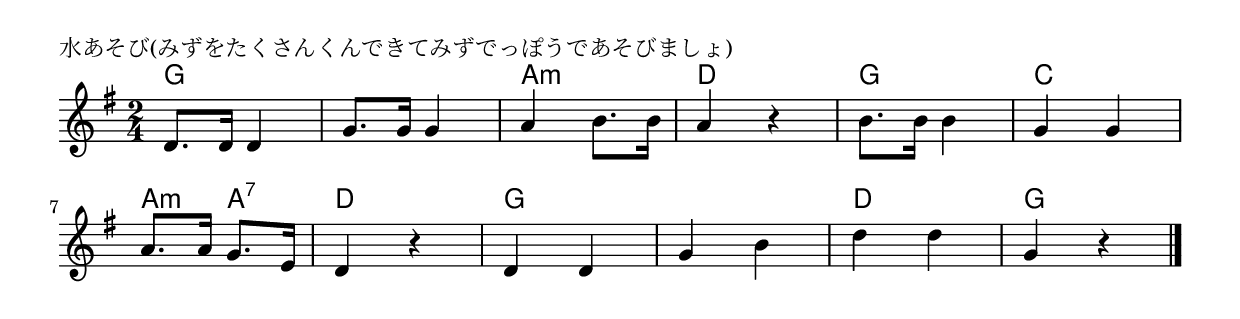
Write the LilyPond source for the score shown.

\version "2.18.2"

% 水あそび(みずをたくさんくんできてみずでっぽうであそびましょ)

\header {
piece = "水あそび(みずをたくさんくんできてみずでっぽうであそびましょ)"
}

melody =
\relative c' {
\key g \major
\time 2/4
\set Score.tempoHideNote = ##t
\tempo 4=90
\numericTimeSignature
%
d8. d16 d4 |
g8. g16 g4 |
a4 b8. b16 |
a4 r |
b8. b16 b4 |
g4 g |
\break
a8. a16 g8. e16 |
d4 r |
d d |
g b |
d d |
g,4 r |



\bar "|."
}
\score {
<<
\chords {
\set noChordSymbol = ""
\set chordChanges=##t
%%
g4 g g g a:m a:m d d g g c c
a:m a:7 d d g g g g d d g g



}
\new Staff {\melody}
>>
\layout {
line-width = #190
indent = 0\mm
}
\midi {}
}